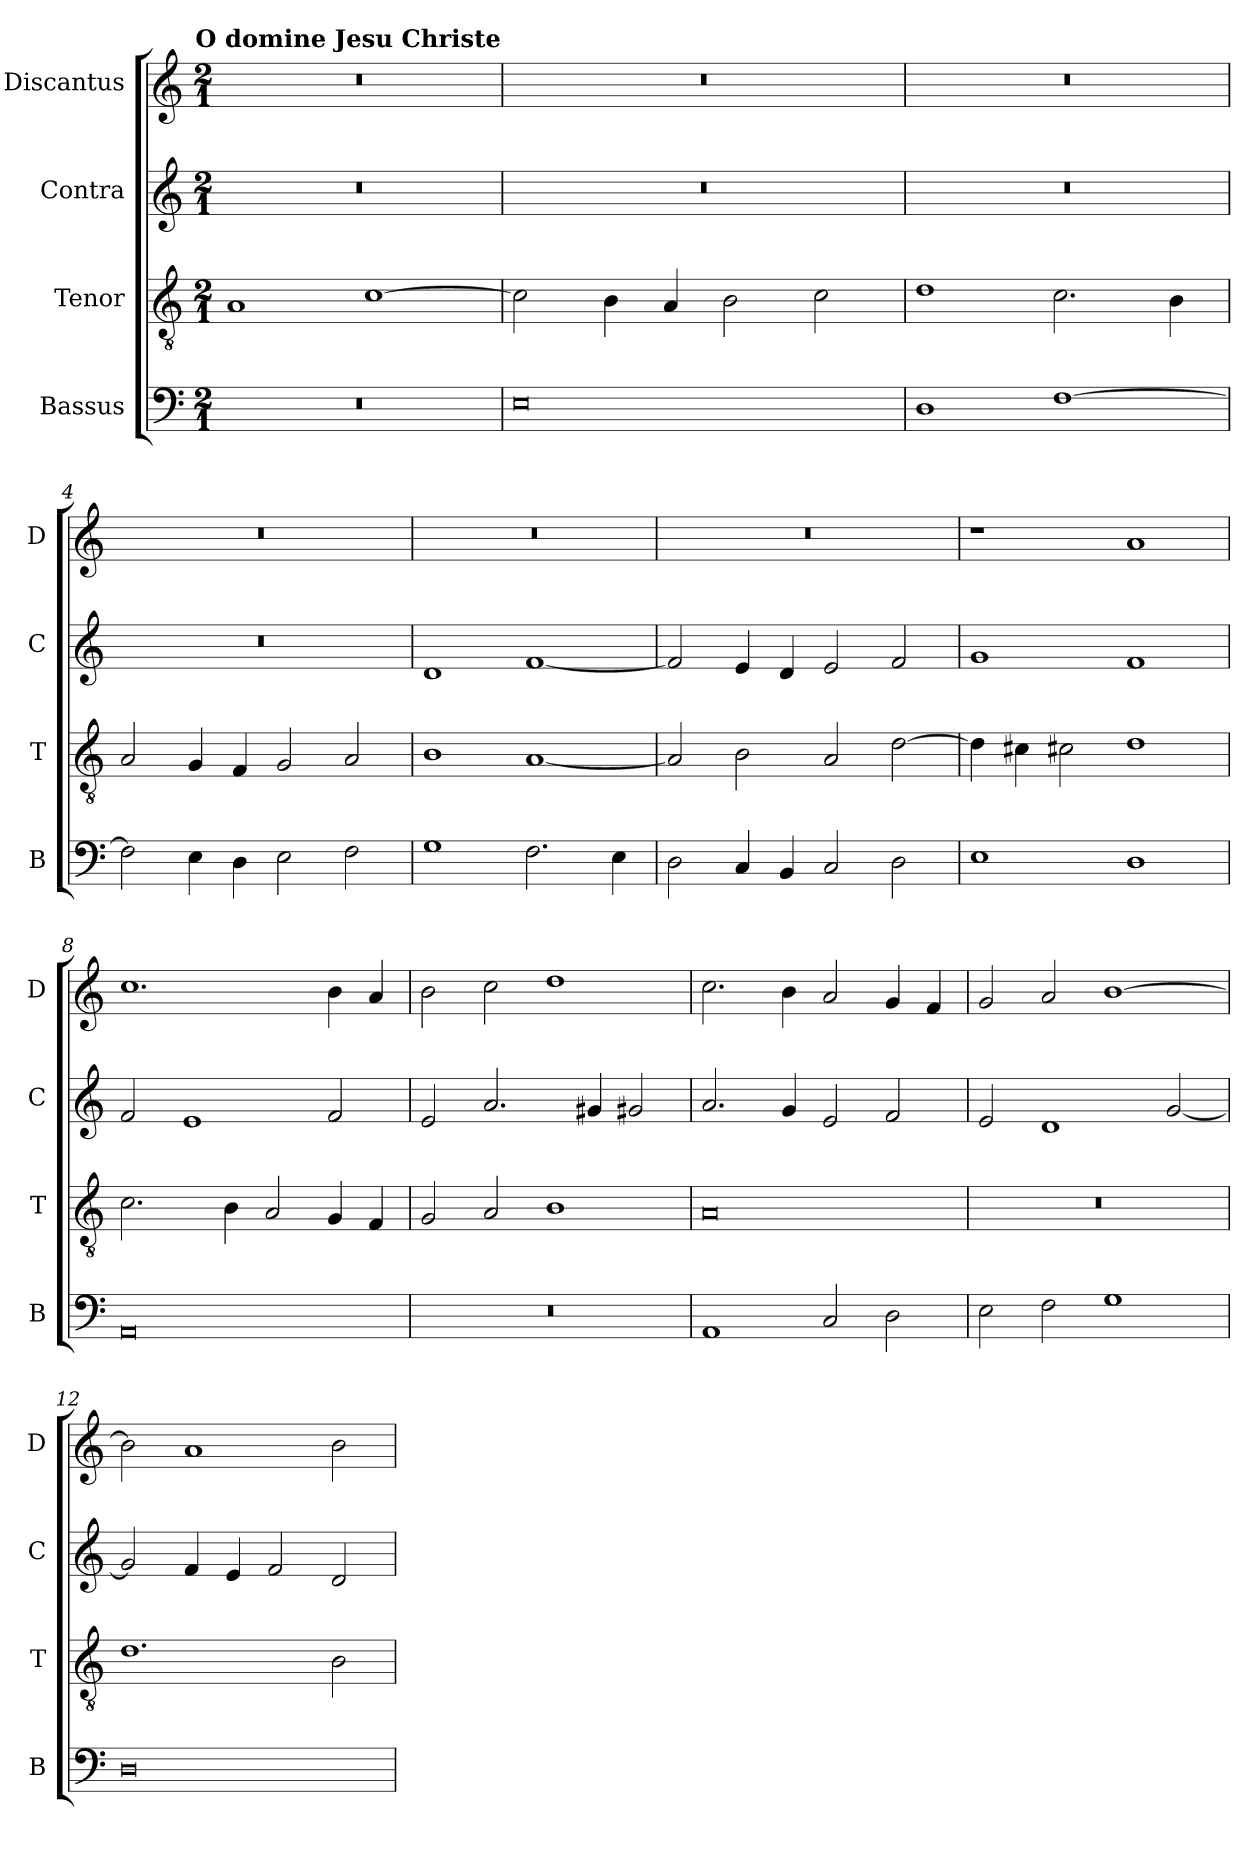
**kern	**kern	**kern	**kern
*part4	*part3	*part2	*part1
*staff4	*staff3	*staff2	*staff1
*I"Bassus	*I"Tenor	*I"Contra	*I"Discantus
*I'B	*I'T	*I'C	*I'D
*clefF4	*clefGv2	*clefG2	*clefG2
*k[]	*k[]	*k[]	*k[]
!!LO:TX:omd:t=O domine Jesu Christe
*M2/1	*M2/1	*M2/1	*M2/1
=1	=1	=1	=1
0r	1A	0r	0r
.	[1c	.	.
=2	=2	=2	=2
0E	2c\]	0r	0r
.	4B\	.	.
.	4A/	.	.
.	2B\	.	.
.	2c\	.	.
=3	=3	=3	=3
1D	1d	0r	0r
[1F	2.c\	.	.
.	4B\	.	.
=4	=4	=4	=4
2F\]	2A/	0r	0r
4E\	4G/	.	.
4D\	4F/	.	.
2E\	2G/	.	.
2F\	2A/	.	.
=5	=5	=5	=5
1G	1B	1d	0r
2.F\	[1A	[1f	.
4E\	.	.	.
=6	=6	=6	=6
2D\	2A/]	2f/]	0r
4C/	2B\	4e/	.
4BB/	.	4d/	.
2C/	2A/	2e/	.
2D\	[2d\	2f/	.
=7	=7	=7	=7
1E	4d\]	1g	1r
.	4c#X\	.	.
.	2c#X\	.	.
1D	1d	1f	1a
=8	=8	=8	=8
0AA	2.c\	2f/	1.cc
.	.	1e	.
.	4B\	.	.
.	2A/	.	.
.	4G/	2f/	4b\
.	4F/	.	4a/
=9	=9	=9	=9
0r	2G/	2e/	2b\
.	2A/	2.a/	2cc\
.	1B	.	1dd
.	.	4g#X/	.
.	.	2g#X/	.
=10	=10	=10	=10
1AA	0A	2.a/	2.cc\
.	.	4g/	4b\
2C/	.	2e/	2a/
2D\	.	2f/	4g/
.	.	.	4f/
=11	=11	=11	=11
2E\	0r	2e/	2g/
2F\	.	1d	2a/
1G	.	.	[1b
.	.	[2g/	.
=12	=12	=12	=12
0D	1.d	2g/]	2b\]
.	.	4f/	1a
.	.	4e/	.
.	.	2f/	.
.	2B\	2d/	2b\
=	=	=	=
*-	*-	*-	*-
